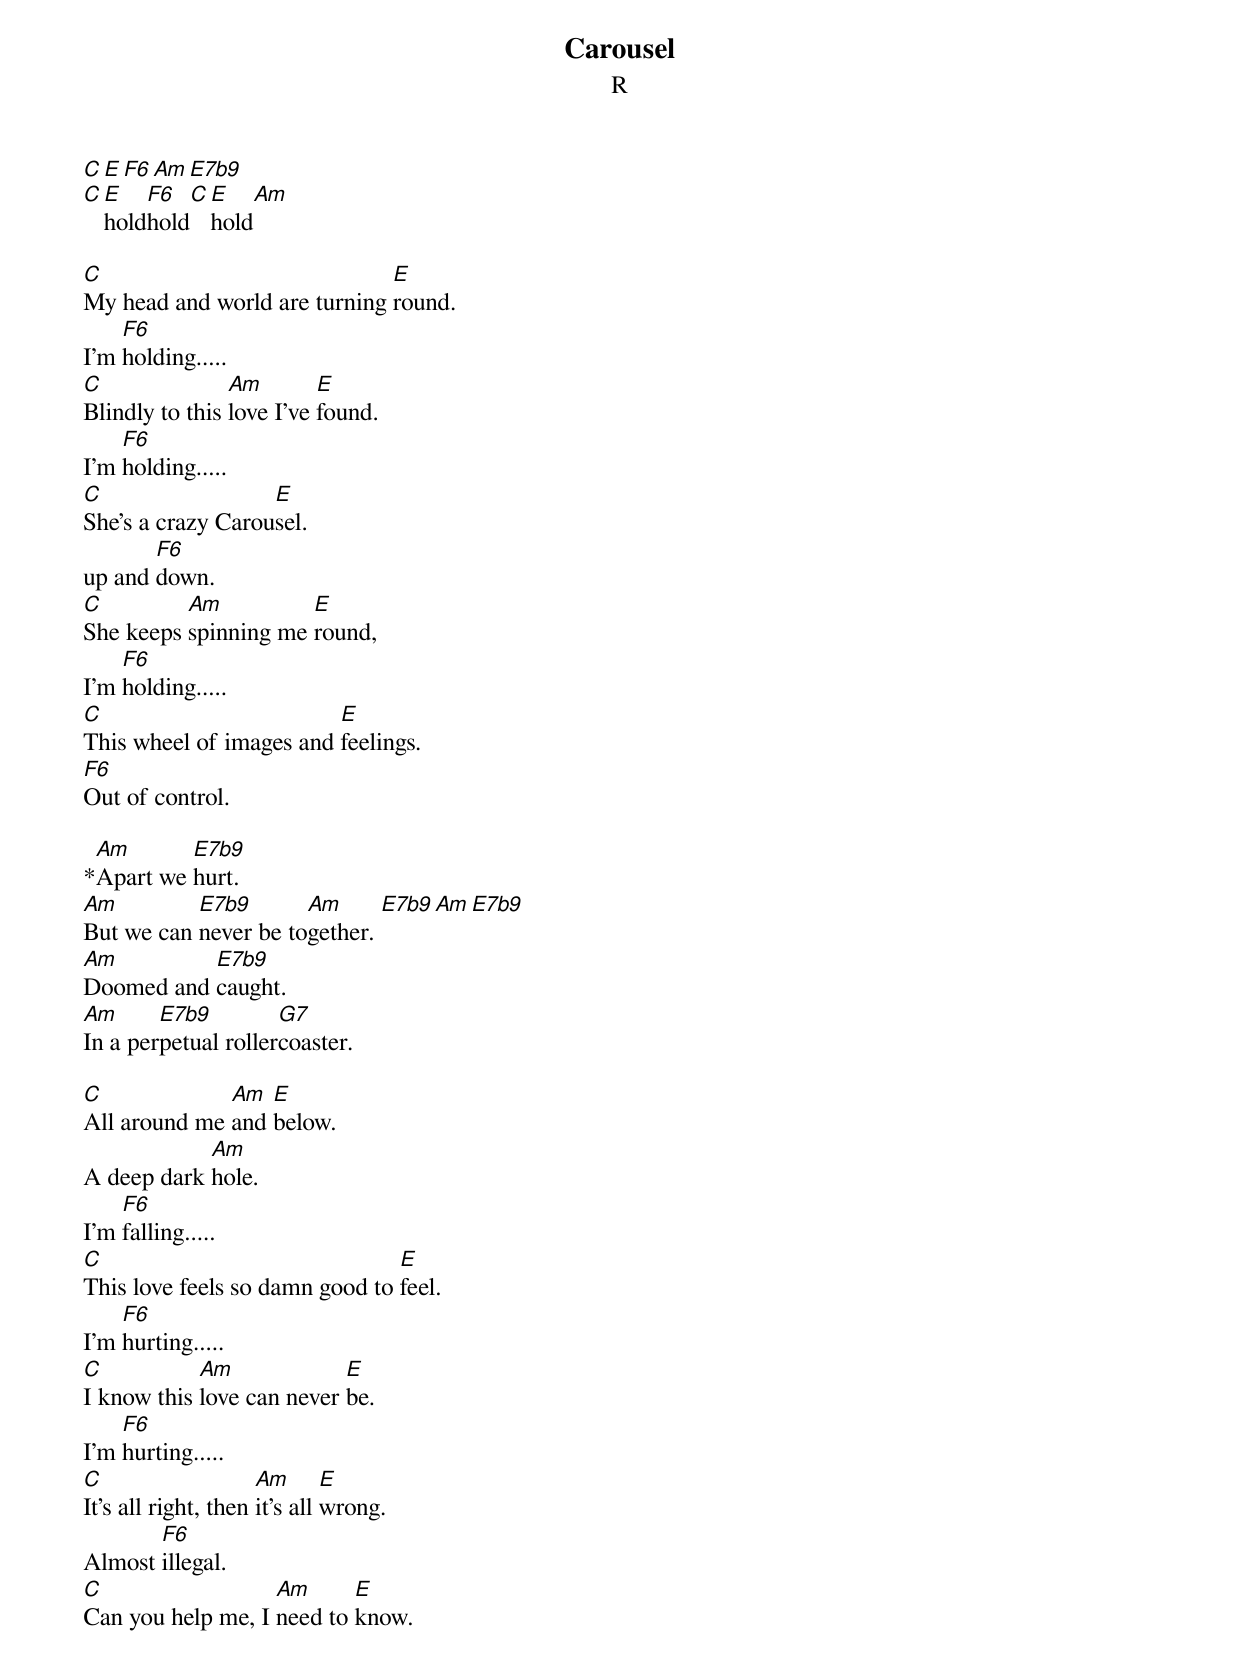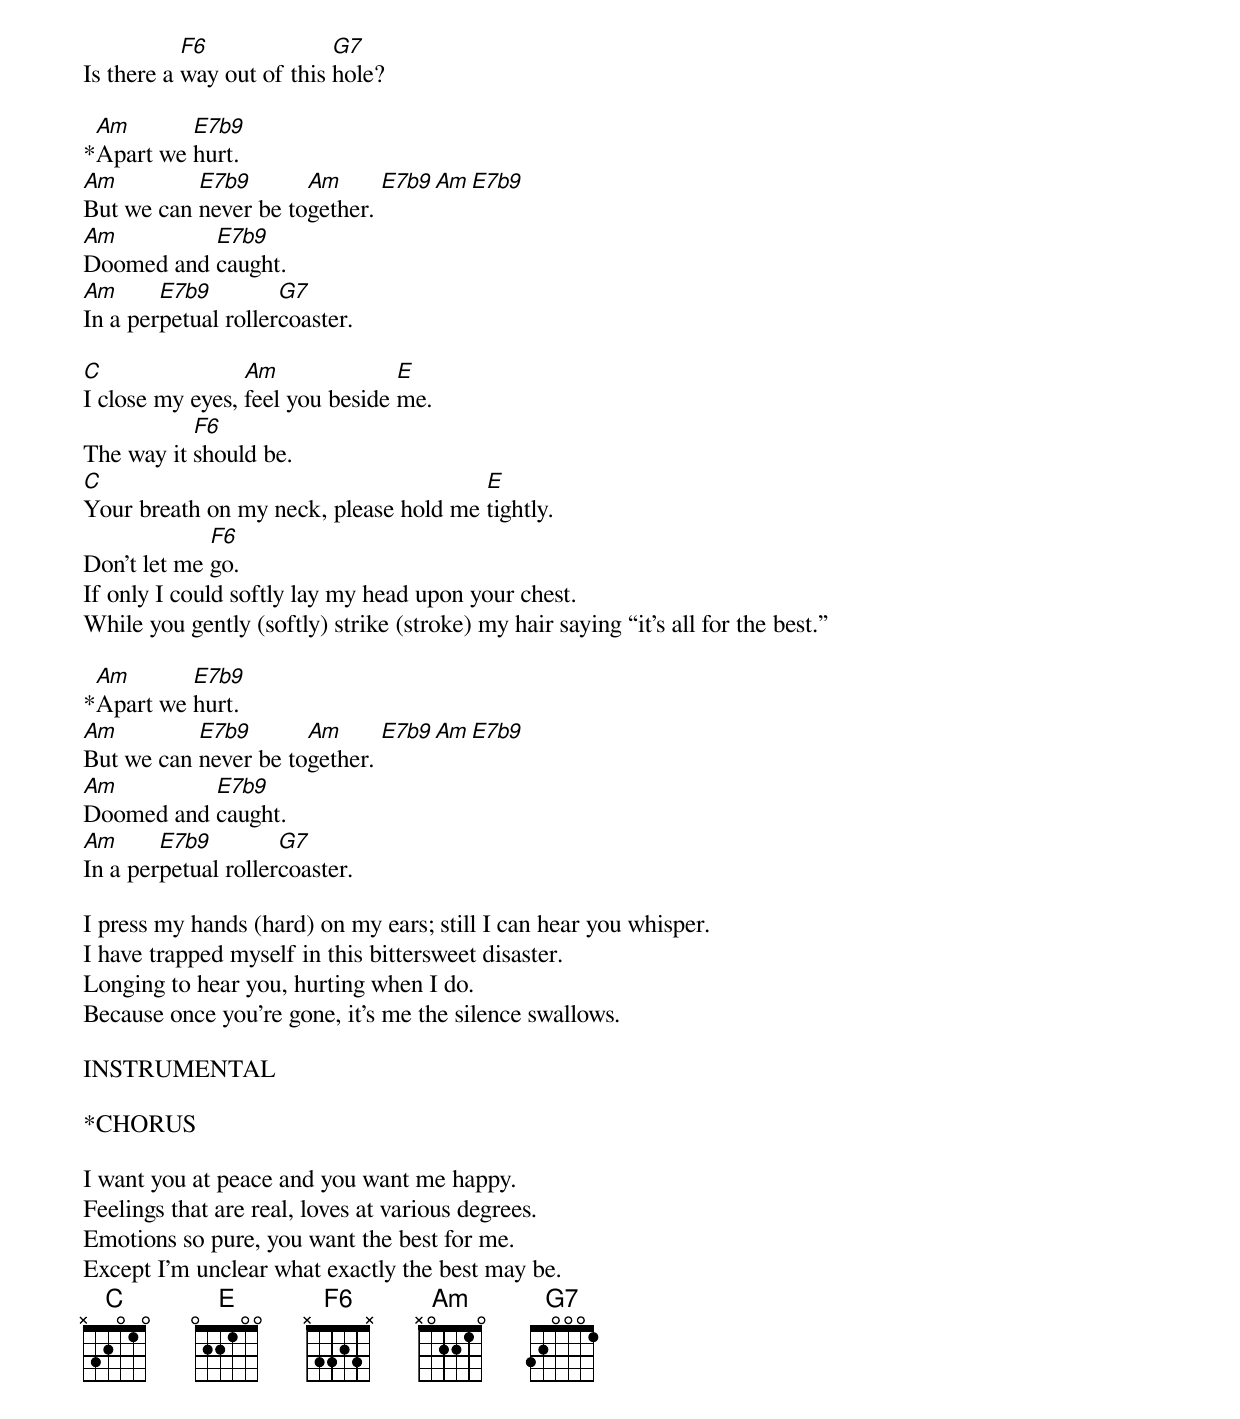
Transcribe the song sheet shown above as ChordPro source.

{title:Carousel}
{subtitle:R}
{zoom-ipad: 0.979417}
[C][E][F6][Am][E7b9]
[C][E]hold[F6]hold[C][E]hold[Am]

[C]My head and world are turning [E]round.
I’m [F6]holding.....
[C]Blindly to this [Am]love I’ve [E]found.
I’m [F6]holding.....
[C]She’s a crazy Carou[E]sel.
up and [F6]down.
[C]She keeps [Am]spinning me [E]round,
I’m [F6]holding.....
[C]This wheel of images and [E]feelings.
[F6]Out of control.

*[Am]Apart we [E7b9]hurt.
[Am]But we can [E7b9]never be to[Am]gether. [E7b9][Am][E7b9]
[Am]Doomed and [E7b9]caught.
[Am]In a per[E7b9]petual roller[G7]coaster.

[C]All around me [Am]and [E]below.
A deep dark [Am]hole.
I’m [F6]falling.....
[C]This love feels so damn good to [E]feel.
I’m [F6]hurting.....
[C]I know this [Am]love can never [E]be.
I’m [F6]hurting.....
[C]It’s all right, then [Am]it’s all [E]wrong.
Almost [F6]illegal.
[C]Can you help me, I [Am]need to [E]know.
Is there a [F6]way out of this [G7]hole?

*[Am]Apart we [E7b9]hurt.
[Am]But we can [E7b9]never be to[Am]gether. [E7b9][Am][E7b9]
[Am]Doomed and [E7b9]caught.
[Am]In a per[E7b9]petual roller[G7]coaster.

[C]I close my eyes, [Am]feel you beside [E]me.
The way it [F6]should be.
[C]Your breath on my neck, please hold me [E]tightly.
Don’t let me [F6]go.
If only I could softly lay my head upon your chest.
While you gently (softly) strike (stroke) my hair saying “it’s all for the best.”

*[Am]Apart we [E7b9]hurt.
[Am]But we can [E7b9]never be to[Am]gether. [E7b9][Am][E7b9]
[Am]Doomed and [E7b9]caught.
[Am]In a per[E7b9]petual roller[G7]coaster.

I press my hands (hard) on my ears; still I can hear you whisper.
I have trapped myself in this bittersweet disaster.
Longing to hear you, hurting when I do.
Because once you’re gone, it’s me the silence swallows.

INSTRUMENTAL

*CHORUS

I want you at peace and you want me happy.
Feelings that are real, loves at various degrees.
Emotions so pure, you want the best for me.
Except I’m unclear what exactly the best may be.
